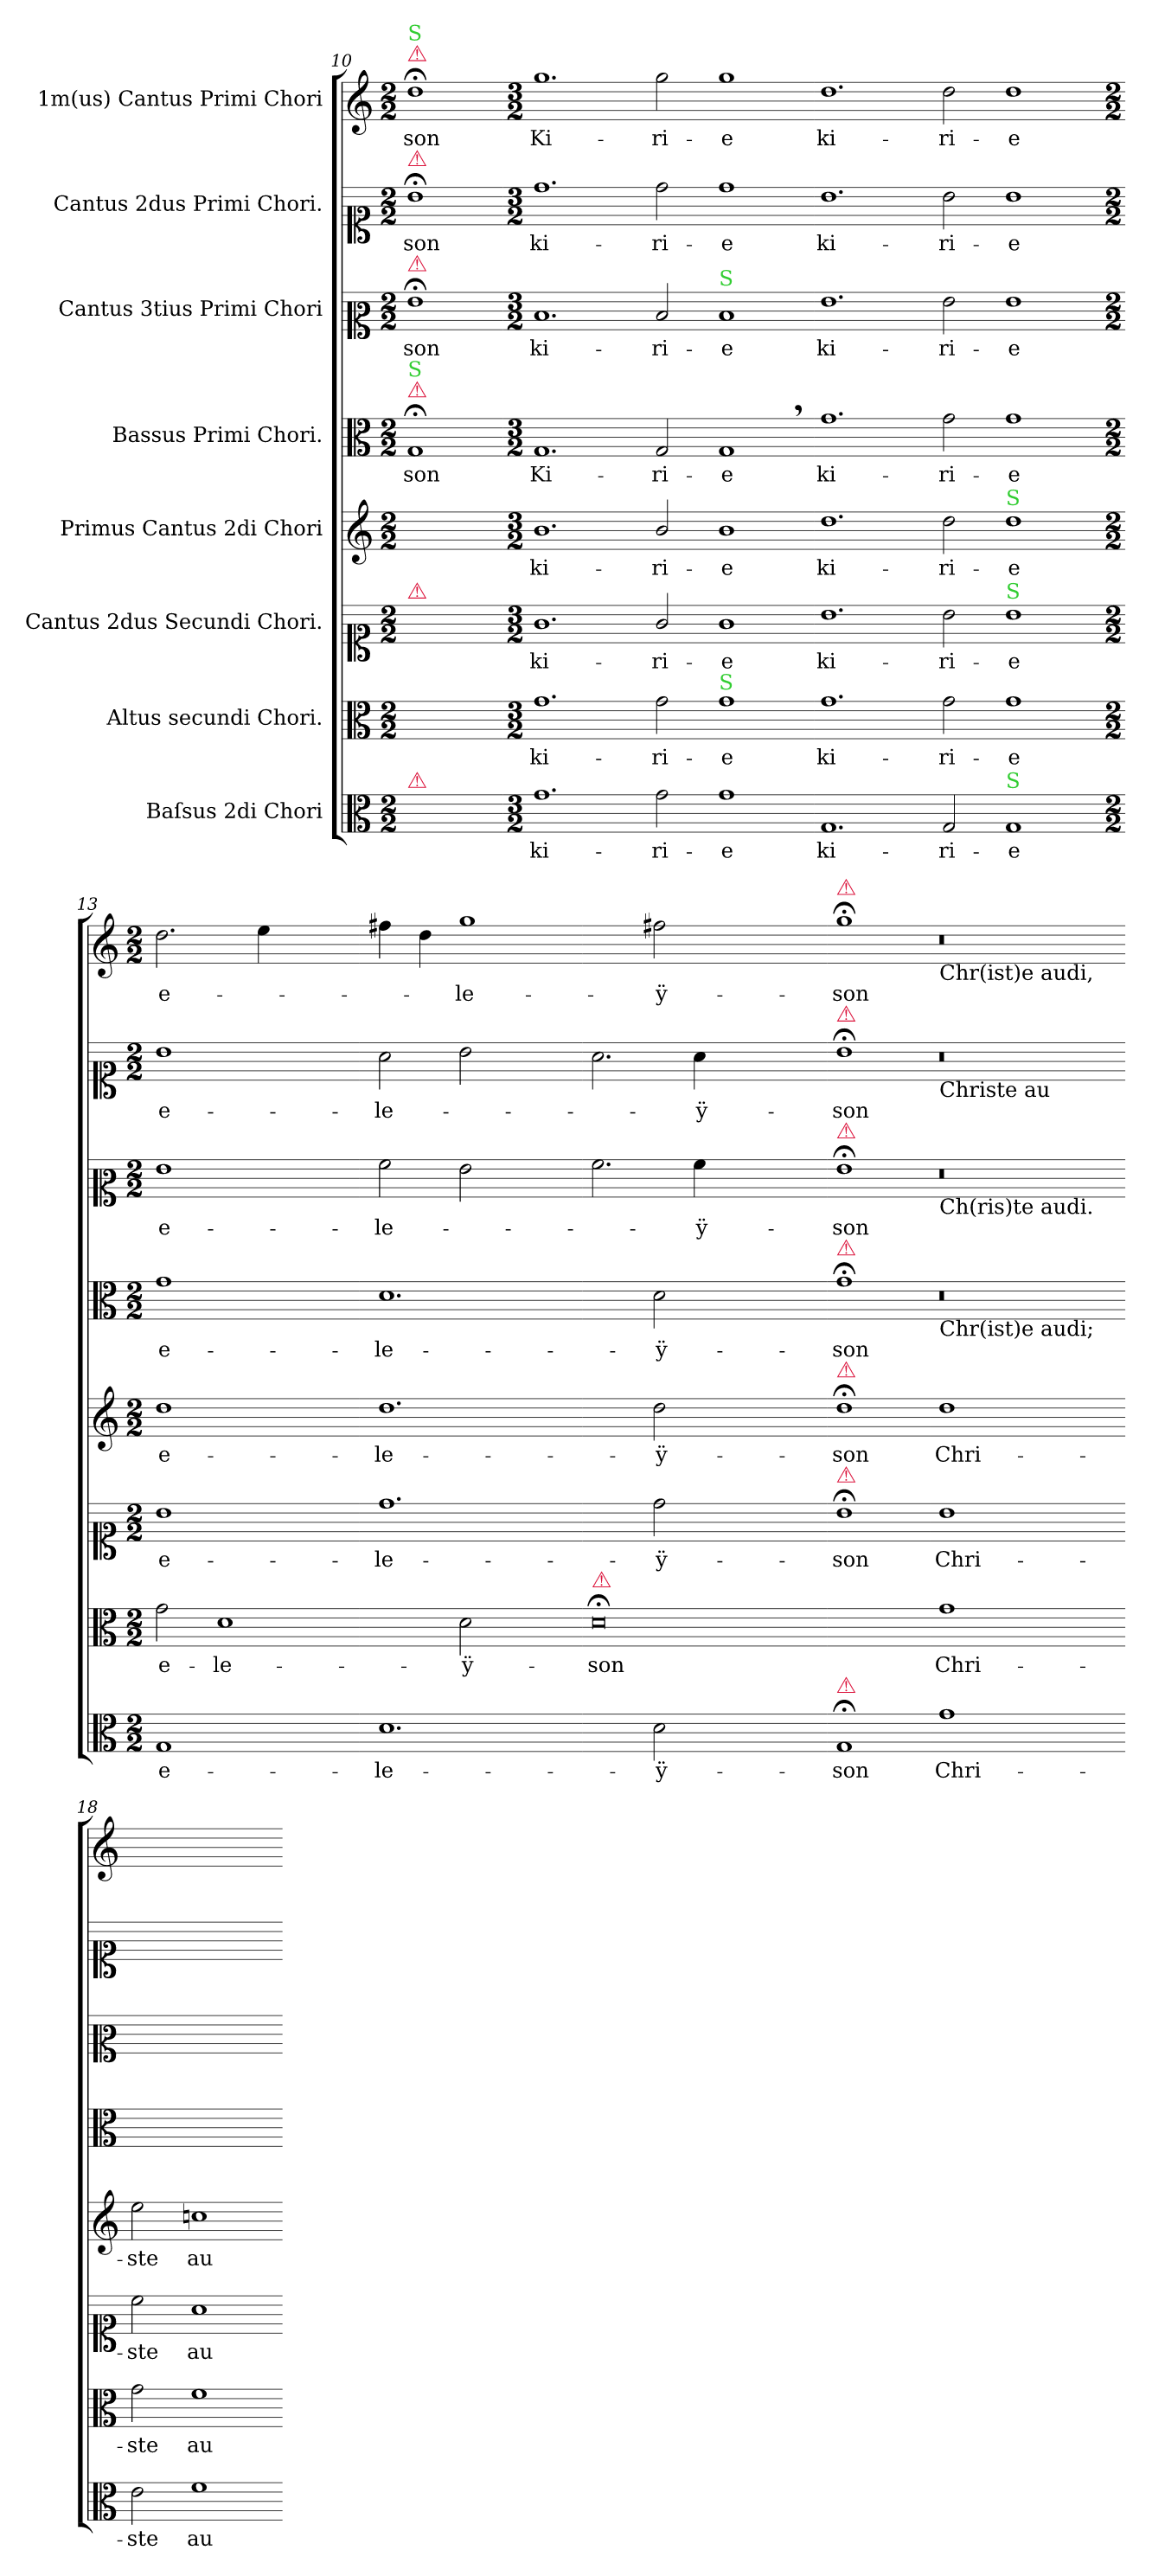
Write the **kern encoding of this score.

**kern	**text	**kern	**text	**kern	**text	**kern	**text	**kern	**text	**kern	**text	**kern	**text	**kern	**text
*part8	*part8	*part7	*part7	*part6	*part6	*part5	*part5	*part4	*part4	*part3	*part3	*part2	*part2	*part1	*part1
*staff8	*staff8	*staff7	*staff7	*staff6	*staff6	*staff5	*staff5	*staff4	*staff4	*staff3	*staff3	*staff2	*staff2	*staff1	*staff1
*I"Baſsus 2di Chori	*	*I"Altus secundi Chori.	*	*I"Cantus 2dus Secundi Chori.	*	*I"Primus Cantus 2di Chori	*	*I"Bassus Primi Chori.	*	*I"Cantus 3tius Primi Chori	*	*I"Cantus 2dus Primi Chori.	*	*I"1m(us) Cantus Primi Chori	*
*clefC3	*	*clefC3	*	*clefC1	*	*clefG2	*	*clefC3	*	*clefC2	*	*clefC1	*	*clefG2	*
*k[]	*	*k[]	*	*k[]	*	*k[]	*	*k[]	*	*k[]	*	*k[]	*	*k[]	*
*M2/2	*	*M2/2	*	*M2/2	*	*M2/2	*	*M2/2	*	*M2/2	*	*M2/2	*	*M2/2	*
=10	=10	=10	=10	=10	=10	=10	=10	=10	=10	=10	=10	=10	=10	=10	=10
!	!	!	!	!	!	!	!	!	!	!	!	!	!	!LO:TX:a:color=crimson:t=⚠	!
!	!	!	!	!	!	!	!	!	!	!	!	!	!	!LO:TX:a:color=limegreen:t=S	!
!	!	!	!	!	!	!	!	!	!	!	!	!LO:TX:a:color=crimson:t=⚠	!	!	!
!	!	!	!	!	!	!	!	!	!	!LO:TX:a:color=crimson:t=⚠	!	!	!	!	!
!	!	!	!	!	!	!	!	!LO:TX:a:color=crimson:t=⚠	!	!	!	!	!	!	!
!	!	!	!	!	!	!	!	!LO:TX:a:color=limegreen:t=S	!	!	!	!	!	!	!
!	!	!	!	!LO:TX:a:color=crimson:t=⚠	!	!	!	!	!	!	!	!	!	!	!
!LO:TX:a:color=crimson:t=⚠	!	!	!	!	!	!	!	!	!	!	!	!	!	!	!
1ryy	.	1ryy	.	1ryy	.	1ryy	.	1G;<	-son	1g;	-son	1b;<	-son	1dd;<	-son
=11-	=11-	=11-	=11-	=11-	=11-	=11-	=11-	=11-	=11-	=11-	=11-	=11-	=11-	=11-	=11-
*M3/2	*	*M3/2	*	*M3/2	*	*M3/2	*	*M3/2	*	*M3/2	*	*M3/2	*	*M3/2	*
1.g	ki-	1.g	ki-	1.g	ki-	1.b	ki-	1.G	Ki-	1.d	ki-	1.dd	ki-	1.gg	Ki-
2g\	-ri-	2g\	-ri-	2g/	-ri-	2b/	-ri-	2G/	-ri-	2d/	-ri-	2dd\	-ri-	2gg\	-ri-
!	!	!	!	!	!	!	!	!	!	!LO:TX:a:color=limegreen:t=S	!	!	!	!	!
!	!	!LO:TX:a:color=limegreen:t=S	!	!	!	!	!	!	!	!	!	!	!	!	!
1g	-e	1g	-e	1g	-e	1b	-e	1G,	-e	1d	-e	1dd	-e	1gg	-e
=12-	=12-	=12-	=12-	=12-	=12-	=12-	=12-	=12-	=12-	=12-	=12-	=12-	=12-	=12-	=12-
1.G	ki-	1.g	ki-	1.b	ki-	1.dd	ki-	1.g	ki-	1.g	ki-	1.b	ki-	1.dd	ki-
2G/	-ri-	2g\	-ri-	2b\	-ri-	2dd\	-ri-	2g\	-ri-	2g\	-ri-	2b\	-ri-	2dd\	-ri-
!	!	!	!	!	!	!LO:TX:a:color=limegreen:t=S	!	!	!	!	!	!	!	!	!
!	!	!	!	!LO:TX:a:color=limegreen:t=S	!	!	!	!	!	!	!	!	!	!	!
!LO:TX:a:color=limegreen:t=S	!	!	!	!	!	!	!	!	!	!	!	!	!	!	!
1G	-e	1g	-e	1b	-e	1dd	-e	1g	-e	1g	-e	1b	-e	1dd	-e
=13-	=13-	=13-	=13-	=13-	=13-	=13-	=13-	=13-	=13-	=13-	=13-	=13-	=13-	=13-	=13-
*M2/2	*	*M2/2	*	*M2/2	*	*M2/2	*	*M2/2	*	*M2/2	*	*M2/2	*	*M2/2	*
1G	e-	2g\	e-	1b	e-	1dd	e-	1g	e-	1g	e-	1b	e-	2.dd\	e-
.	.	1d\	-le-	.	.	.	.	.	.	.	.	.	.	.	.
.	.	.	.	.	.	.	.	.	.	.	.	.	.	4ee\	.
2ryy	.	.	.	2ryy	.	2ryy	.	2ryy	.	2ryy	.	2ryy	.	2ryy	.
=14-	=14-	=14-	=14-	=14-	=14-	=14-	=14-	=14-	=14-	=14-	=14-	=14-	=14-	=14-	=14-
1.d	-le-	2ryy	.	1.dd	-le-	1.dd	-le-	1.d	-le-	2a\	-le-	2a\	-le-	4ff#X\	.
.	.	.	.	.	.	.	.	.	.	.	.	.	.	4dd\	.
.	.	2d\	-ÿ-	.	.	.	.	.	.	2g\	.	2b\	.	1gg\	-le-
.	.	2ryy	.	.	.	.	.	.	.	2ryy	.	2ryy	.	.	.
=15-	=15-	=15-	=15-	=15-	=15-	=15-	=15-	=15-	=15-	=15-	=15-	=15-	=15-	=15-	=15-
!	!	!LO:TX:a:color=crimson:t=⚠	!	!	!	!	!	!	!	!	!	!	!	!	!
2ryy	.	0d;<	-son	2ryy	.	2ryy	.	2ryy	.	2.a\	.	2.a\	.	2ryy	.
2d\	-ÿ-	.	.	2dd\	-ÿ-	2dd\	-ÿ-	2d\	-ÿ-	.	.	.	.	2ff#X\	-ÿ-
.	.	.	.	.	.	.	.	.	.	4a\	-ÿ-	4a\	-ÿ-	.	.
1ryy	.	.	.	1ryy	.	1ryy	.	1ryy	.	1ryy	.	1ryy	.	1ryy	.
=16-	=16-	=16-	=16-	=16-	=16-	=16-	=16-	=16-	=16-	=16-	=16-	=16-	=16-	=16-	=16-
!	!	!	!	!	!	!	!	!	!	!	!	!	!	!LO:TX:a:color=crimson:t=⚠	!
!	!	!	!	!	!	!	!	!	!	!	!	!LO:TX:a:color=crimson:t=⚠	!	!	!
!	!	!	!	!	!	!	!	!	!	!LO:TX:a:color=crimson:t=⚠	!	!	!	!	!
!	!	!	!	!	!	!	!	!LO:TX:a:color=crimson:t=⚠	!	!	!	!	!	!	!
!	!	!	!	!	!	!LO:TX:a:color=crimson:t=⚠	!	!	!	!	!	!	!	!	!
!	!	!	!	!LO:TX:a:color=crimson:t=⚠	!	!	!	!	!	!	!	!	!	!	!
!LO:TX:a:color=crimson:t=⚠	!	!	!	!	!	!	!	!	!	!	!	!	!	!	!
1G;<	-son	1ryy	.	1b;	-son	1dd;	-son	1g;	-son	1g;	-son	1b;	-son	1gg;	-son
=17-	=17-	=17-	=17-	=17-	=17-	=17-	=17-	=17-	=17-	=17-	=17-	=17-	=17-	=17-	=17-
!	!	!	!	!	!	!	!	!	!	!	!	!	!	!LO:TX:b:t=Chr(ist)e audi,	!
!	!	!	!	!	!	!	!	!	!	!	!	!LO:TX:b:t=Christe au	!	!	!
!	!	!	!	!	!	!	!	!	!	!LO:TX:b:t=Ch(ris)te audi.	!	!	!	!	!
!	!	!	!	!	!	!	!	!LO:TX:b:t=Chr(ist)e audi;	!	!	!	!	!	!	!
1g	Chri-	1g	Chri-	1b	Chri-	1dd	Chri-	0r	.	0r	.	0r	.	0r	.
1ryy	.	1ryy	.	1ryy	.	1ryy	.	.	.	.	.	.	.	.	.
=18-	=18-	=18-	=18-	=18-	=18-	=18-	=18-	=18-	=18-	=18-	=18-	=18-	=18-	=18-	=18-
2e\	-ste	2g\	-ste	2cc\	-ste	2ee\	-ste	1.ryy	.	1.ryy	.	1.ryy	.	1.ryy	.
1f\	au-	1f\	au-	1a\	au-	1ccn\	au-	.	.	.	.	.	.	.	.
=-	=-	=-	=-	=-	=-	=-	=-	=-	=-	=-	=-	=-	=-	=-	=-
*-	*-	*-	*-	*-	*-	*-	*-	*-	*-	*-	*-	*-	*-	*-	*-
